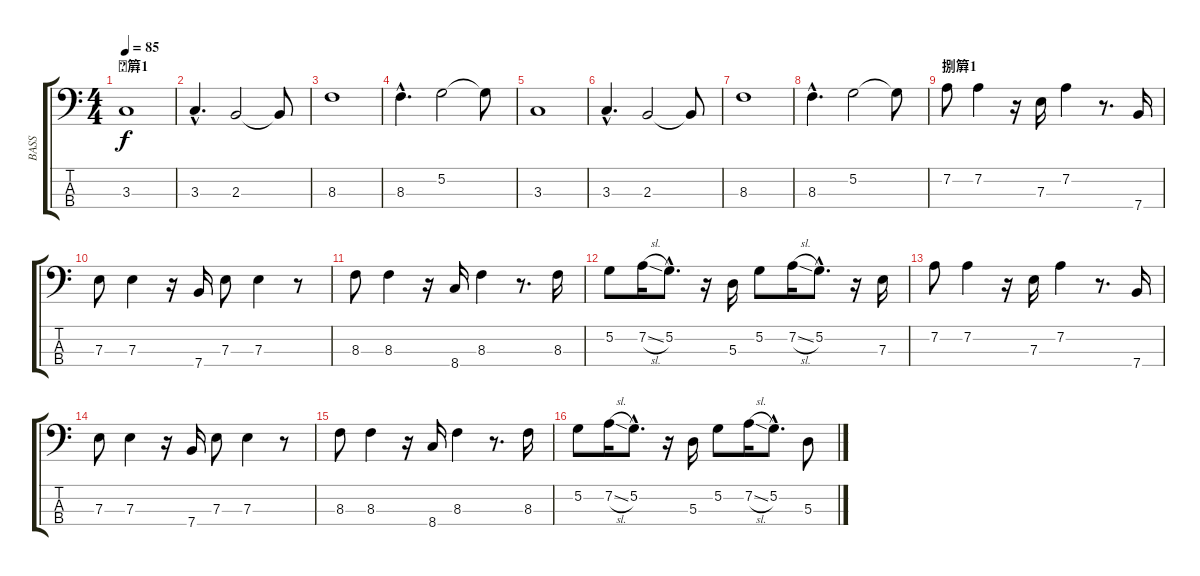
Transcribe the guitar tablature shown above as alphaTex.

\track ("BASS" "BASS") {instrument electricbassfinger}
\staff {score tabs}
\tuning (G2 D2 A1 E1) {hide}
\ts (4 4)
\section ("" "簈1")
\tempo 85
\clef f4
\ks c
3.3.1{dy f} |
3.3{hac}.4{d} 2.3.2 2.3{t}.8 |
8.3.1 |
8.3{hac}.4{d} 5.2.2 5.2{t}.8 |
3.3.1 |
3.3{hac}.4{d} 2.3.2 2.3{t}.8 |
8.3.1 |
8.3{hac}.4{d} 5.2.2 5.2{t}.8 |
\section ("" "捌簈1")
7.2.8 7.2.4 r.16 7.3.16 7.2.4 r.8{d} 7.4.16 |
7.3.8 7.3.4 r.16 7.4.16 7.3.8 7.3.4 r.8 |
8.3.8 8.3.4 r.16 8.4.16 8.3.4 r.8{d} 8.3.16 |
5.2.8 7.2{sl}.16 5.2{hac}.8{d} r.16 5.3.16 5.2.8 7.2{sl}.16 5.2{hac}.8{d} r.16 7.3.16 |
7.2.8 7.2.4 r.16 7.3.16 7.2.4 r.8{d} 7.4.16 |
7.3.8 7.3.4 r.16 7.4.16 7.3.8 7.3.4 r.8 |
8.3.8 8.3.4 r.16 8.4.16 8.3.4 r.8{d} 8.3.16 |
5.2.8 7.2{sl}.16 5.2{hac}.8{d} r.16 5.3.16 5.2.8 7.2{sl}.16 5.2{hac}.8{d} 5.3.8
